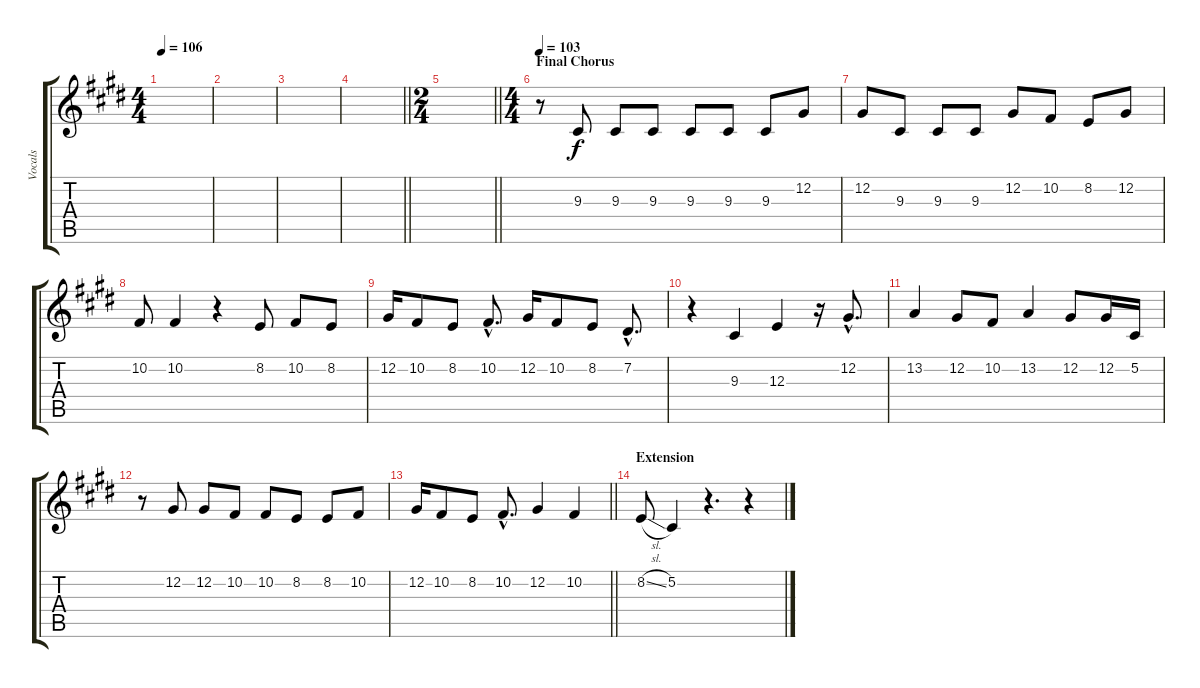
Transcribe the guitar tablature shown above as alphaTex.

\track ("Vocals" "Vocals") {instrument oboe}
\staff {score tabs}
\tuning (Db4 Ab3 E3 B2 Gb2 Db2) {hide}
\ts (4 4)
\tempo 106
\clef g2
\ks c#minor
|
|
|
\barLineRight lightlight
|
\ts (2 4)
\barLineRight lightlight
|
\ts (4 4)
\section ("" "Final Chorus")
\tempo 103
r.8{volume 8} 9.3.8{volume 13} 9.3.8 9.3.8 9.3.8 9.3.8 9.3.8 12.2.8 |
12.2.8 9.3.8 9.3.8 9.3.8 12.2.8 10.2.8 8.2.8 12.2.8 |
10.2.8 10.2.4 r.4 8.2.8 10.2.8 8.2.8 |
12.2.16 10.2.8 8.2.8 10.2{hac}.8{d} 12.2.16 10.2.8 8.2.8 7.2{hac}.8{d} |
r.4{volume 13} 9.3.4 12.3.4 r.16 12.2{hac}.8{d} |
13.2.4 12.2.8 10.2.8 13.2.4 12.2.8 12.2.16 5.2.16 |
r.8 12.2.8 12.2.8 10.2.8 10.2.8 8.2.8 8.2.8 10.2.8 |
\barLineRight lightlight
12.2.16 10.2.8 8.2.8 10.2{hac}.8{d} 12.2.4 10.2.4 |
\section ("" "Extension")
8.2{sl}.8 5.2.4 r.4{d} r.4
